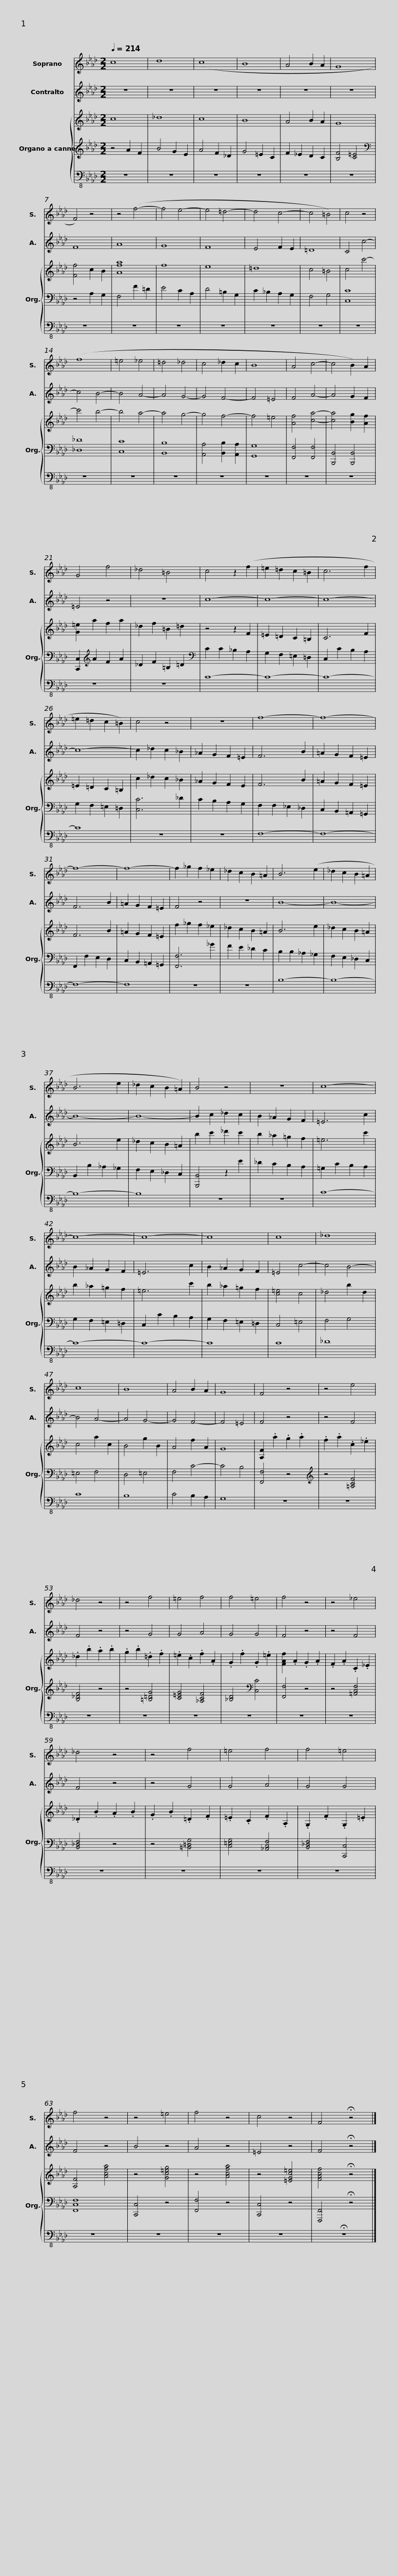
X:1
%%score 1 2 { 3 | 4 | 5 }
L:1/8
Q:1/4=214
M:2/2
I:linebreak $
K:Ab
V:1 treble
V:2 treble
V:3 treble
V:4 treble
V:5 bass-8
V:1
 c8 | d8 | (c8 | B8 | A4 B2 A2 | %5
 G8 | F4) z4 |$ z4 (f4- | f4 e4- | e4 =d4- | %10
 d4 c4- | c4 =B4) | c4 z4 | (f8 | =e4 _e4 | %15
 =d4 _d4 |$ c4 _d2 c2 | B8 | A4 c4- | c4 B2) A2 | %20
 G4 f4 | _d4 =B4 | c4 z2 (f2 |$ =e2 =d2 c2 =B2 | c6 f2 | %25
 =e2 =d2 c2 =B2) | c4 z4 | z8 | f8- |$ f8- | %30
 f8- | f8- | f2 _g2 f2 _e2 | _d2 c2 B2 =A2 | B6 (e2 | %35
 _d2 c2 B2 =A2 |$ B6 e2 | _d2 c2 B2 =A2) | B4 z4 | z8 | %40
 c8- | c8- |$ c8- | c8 | c8 | %45
 _d8 | c8 | B8 | A4 B2 A2 | G8 | %50
 F4 z4 |$ z4 e4 | _d4 z4 | z4 f4 | =e4 f4 | %55
 f4 =e4 | f4 z4 | z4 _e4 | _d4 z4 |$ z4 f4 | %60
 =e4 f4 | f4 =e4 | f4 z4 | z4 =e4 | f4 z4 | %65
 c4 z4 | F4 !fermata!z4 |] %67
V:2
 z8 | z8 | z8 | z8 | z8 | %5
 z8 | F8 |$ A8 | G8 | F8 | %10
 E4 F2 E2 | =D8 | C4 c4- | c4 B4- | B4 A4- | %15
 A4 G4- |$ G4 F4- | F4 =E4 | F4 A4- | A4 G2 F2 | %20
 =E4 z4 | z8 | c8- |$ c8- | c8- | %25
 c8- | c2 _d2 c2 _B2 | _A2 G2 F2 =E2 | F6 B2 |$ =A2 G2 F2 =E2 | %30
 F6 B2 | =A2 G2 F2 =E2 | F4 z4 | z8 | B8- | %35
 B8- |$ B8- | B8- | B2 c2 _d2 c2 | B2 _A2 G2 F2 | %40
 =E6 c2 | B2 _A2 G2 F2 |$ =E6 c2 | B2 _A2 G2 F2 | =E4 c4- | %45
 c4 B4- | B4 A4- | A4 G4- | G4 F4- | F4 =E4 | %50
 F4 z4 |$ z4 F4 | F4 z4 | z4 G4 | G4 A4 | %55
 G4 G4 | F4 z4 | z4 F4 | F4 z4 |$ z4 G4 | %60
 G4 A4 | G4 G4 | F4 z4 | B4 z4 | A4 z4 | %65
 =E4 z4 | F4 !fermata!z4 |] %67
V:3
 c8 | _d8 | c8 | B8 | A4 B2 A2 | %5
 G8 | [Ff]4 c2 B2 |$ [Afa]8 | f8 | e8 | %10
 =d8 | c4 =B4 | c4 c'4- | c'4 b4- | b4 a4- | %15
 a4 g4- |$ g4 f4- | f4 =e4 | [Af]4 [ca]4- | [ca]4 [Bg]2 [Af]2 | %20
 [G=e]2 a2 f2 a2 | _d2 f2 =B2 =d2 | z4 z2 F2 |$ =E2 =D2 C2 =B,2 | C6 F2 | %25
 =E2 =D2 C2 =B,2 | c2 _d2 c2 _B2 | _A2 G2 F2 E2 | F6 B2 |$ =A2 G2 F2 =E2 | %30
 F6 B2 | =A2 G2 F2 =E2 | f2 _g2 f2 _e2 | _d2 c2 B2 =A2 | B6 e2 | %35
 _d2 c2 B2 =A2 |$ B6 e2 | _d2 c2 B2 =A2 | b2 c'2 _d'2 c'2 | b2 _a2 =g2 f2 | %40
 =e6 c'2 | b2 _a2 =g2 f2 |$ =e6 c'2 | b2 _a2 =g2 f2 | [c=e]4 c4 | %45
 _d4 b2 d2 | c4 a2 c2 | B4 g2 B2 | A4 f2 A2 | G8 | %50
 [A,F]2 .a2 .g2 .a2 |$ .f2 .a2 .c2 ._e2 | ._d2 .b2 .a2 .b2 | .g2 .b2 .=d2 .f2 | .=e2 .c2 .f2 .A2 | %55
 .G2 .f2 .G2 .=e2 | [FAf]2 .A2 .G2 .A2 | .F2 .A2 .C2 ._E2 | ._D2 .B2 .A2 .B2 |$ .G2 .B2 .=D2 .F2 | %60
 .=E2 .C2 .F2 .A,2 | .G,2 .F2 .G,2 .=E2 | [A,F]4 [Acfa]4 | z4 [Gc=eg]4 | z4 [Acfa]4 | %65
 z4 [=EGc=e]4 | [FAcf]4 !fermata!z4 |] %67
V:4
 z4 A2 F2 | B4 G2 E2 | A4 F2 _D2 | G4 =E2 C2 | F2 _E2 D2 C2 | %5
 [B,F]4 [C=E]4 |[K:bass] z4 A,2 G,2 |$ F,4 F2 =D2 | E4 C2 A,2 | D4 =B,2 G,2 | %10
 C2 _B,2 A,2 G,2 | F,4 G,4 | [C,C]8 | [_D,_D]8 | [C,C]8 | %15
 [B,,B,]8 |$ [A,,A,]4 [B,,B,]2 [A,,A,]2 | [G,,G,]8 | [F,,F,]4 [F,,F,]4 | [B,,,B,,]4 [B,,,B,,]4 | %20
 [C,,C,]2[K:treble] A2 F2 A2 | _D2 F2 =B,2 =D2 |[K:bass] C2 C2 _B,2 A,2 |$ G,2 F,2 =E,2 =D,2 | C,2 C2 B,2 A,2 | %25
 G,2 F,2 =E,2 =D,2 | [C,C]6 _D2 | C2 B,2 A,2 G,2 | F,2 F,2 _E,2 _D,2 |$ C,2 B,,2 =A,,2 =G,,2 | %30
 F,,2 F,2 E,2 D,2 | C,2 B,,2 =A,,2 =G,,2 | [F,,F,]6 _G2 | F2 E2 _D2 C2 | B,2 B,2 _A,2 _G,2 | %35
 F,2 E,2 _D,2 C,2 |$ B,,2 B,2 _A,2 _G,2 | F,2 E,2 _D,2 C,2 | [B,,,B,,]4 z2 E2 | _D2 C2 B,2 A,2 | %40
 =G,2 C2 B,2 A,2 | G,2 F,2 =E,2 =D,2 |$ C,2 C2 B,2 A,2 | G,2 F,2 =E,2 =D,2 | C,4 =E,4 | %45
 F,4 G,4 | =E,4 F,4 | D,4 =E,4 | F,4 C4- | C4 B,4 | %50
 [F,,F,]4 z4 |$[K:treble] z4 [=A,CF]4 | [B,_DF]4 z4 | z4 [=B,=DG]4 | [C=EG]4 [_A,CF]4 | %55
 [_B,D]4[K:bass] [C,C]4 | [F,,F,]4 z4 | z4 [=A,,C,F,]4 | [B,,_D,F,]4 z4 |$ z4 [=B,,=D,G,]4 | %60
 [C,=E,G,]4 [_A,,C,F,]4 | [B,,_D,F,]4 [C,,C,]4 | [F,,C,F,]8 | [C,,C,]4 z4 | [F,,F,]4 z4 | %65
 [C,,C,]4 z4 | [F,,,F,,]4 !fermata!z4 |] %67
V:5
 z8 | z8 | z8 | z8 | z8 | %5
 z8 | z8 |$ z8 | z8 | z8 | %10
 z8 | z8 | z8 | z8 | z8 | %15
 z8 |$ z8 | z8 | z8 | z8 | %20
 z8 | z8 | C8- |$ C8- | C8- | %25
 C8 | z8 | z8 | F,8- |$ F,8- | %30
 F,8- | F,8 | z8 | z8 | B,8- | %35
 B,8- |$ B,8- | B,8 | z8 | z8 | %40
 C8- | C8- |$ C8- | C8 | C8 | %45
 _D8 | C8 | B,8 | C4 B,2 A,2 | G,8 | %50
 z8 |$ z8 | z8 | z8 | z8 | %55
 z8 | z8 | z8 | z8 |$ z8 | %60
 z8 | z8 | z8 | z8 | z8 | %65
 z8 | !fermata!z8 |] %67
